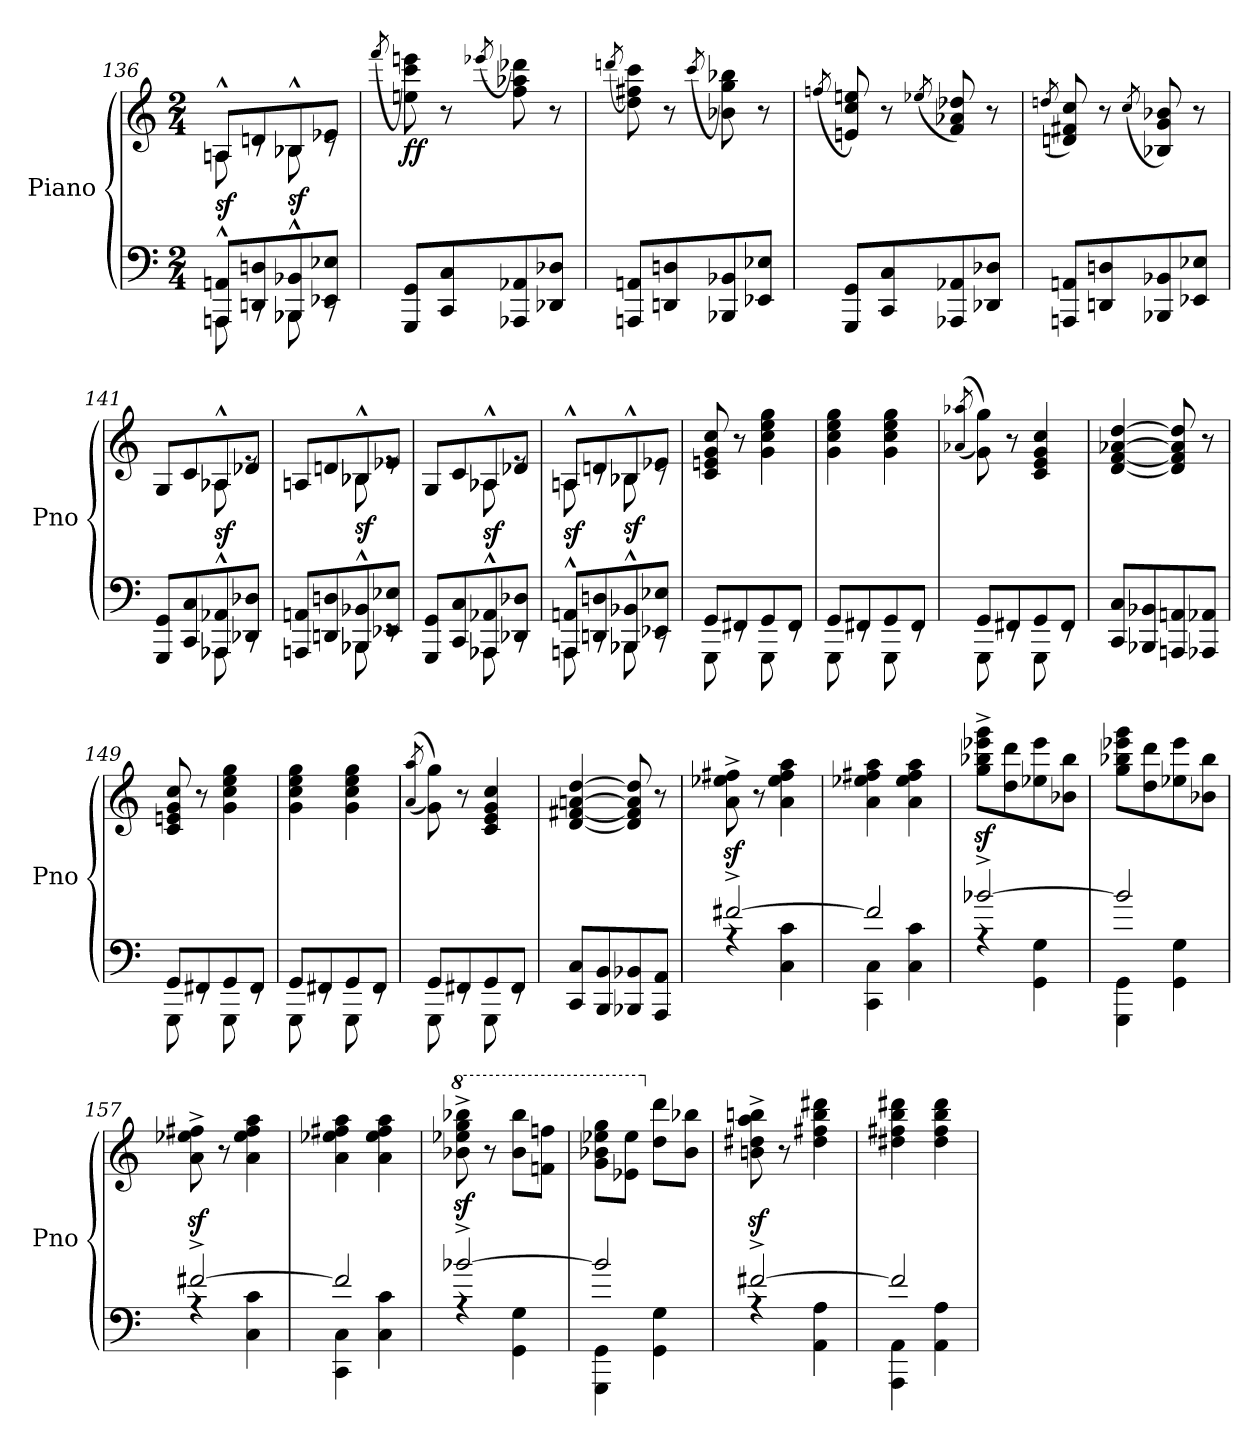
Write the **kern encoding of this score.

**kern	**kern	**dynam
*part1	*part1	*part1
*staff2	*staff1	*staff1/2
*I"Piano	*	*
*I'Pno	*	*
*clefF4	*clefG2	*
*k[]	*k[]	*
*M2/4	*M2/4	*
=136	=136	=136
*^	*^	*
!	!	!	!	!LO:DY:b
8AAAn/^^ 8AAn/^^L	8AAA\	8An^^/L	8A\	sf
8DDn/ 8Dn/	8rCC	8dn/	8rc	.
!	!	!	!	!LO:DY:b
8BBB-X/^^ 8BB-X/^^	8BBB-\	8B-X^^/	8B-\	sf
8EE-X/ 8E-X/J	8rCC	8e-X/J	8rc	.
*v	*v	*	*	*
*	*v	*v	*
!!LO:LB:g=z
=137	=137	=137
.	(>8qfff/	.
!	!	!LO:DY:b
8GGG/ 8GG/L	8een\ 8ccc\ 8eeen\)	ff
8CC/ 8C/	8r	.
.	(>8qeee-X/	.
8AAA-X/ 8AA-X/	8ff\ 8aa-X\ 8ddd-X\)	.
8DD-X/ 8D-X/J	8r	.
=138	=138	=138
.	(>8qdddn/	.
8AAAn/ 8AAn/L	8dd\ 8ff#X\ 8ccc\)	.
8DDn/ 8Dn/	8r	.
.	(>8qccc/	.
8BBB-X/ 8BB-X/	8b-X\ 8gg\ 8bb-X\)	.
8EE-X/ 8E-X/J	8r	.
=139	=139	=139
.	(>8qffn/	.
8GGG/ 8GG/L	8en/ 8cc/ 8een/)	.
8CC/ 8C/	8r	.
.	(>8qee-X/	.
8AAA-X/ 8AA-X/	8f/ 8a-X/ 8dd-X/)	.
8DD-X/ 8D-X/J	8r	.
=140	=140	=140
.	(>8qddn/	.
8AAAn/ 8AAn/L	8dn/ 8f#X/ 8cc/)	.
8DDn/ 8Dn/	8r	.
.	(>8qcc/	.
8BBB-X/ 8BB-X/	8B-X/ 8g/ 8b-X/)	.
8EE-X/ 8E-X/J	8r	.
=141	=141	=141
*^	*^	*
8GGG/ 8GG/L	4ryy	8G/L	4ryy	.
8CC/ 8C/	.	8c/	.	.
!	!	!	!	!LO:DY:b
8AAA-X/^^ 8AA-X/^^	8AAA-\	8A-X^^/	8A-\	sf
8DD-X/ 8D-X/J	8rCC	8d-X/J	8re	.
!!LO:LB:g=z	!!
=142	=142	=142	=142	=142
8AAAn/ 8AAn/L	4ryy	8An/L	4ryy	.
8DDn/ 8Dn/	.	8dn/	.	.
!	!	!	!	!LO:DY:b
8BBB-X/^^ 8BB-X/^^	8BBB-\	8B-X^^/	8B-\	sf
8EE-X/ 8E-X/J	8rEE	8e-X/J	8re	.
=143	=143	=143	=143	=143
8GGG/ 8GG/L	4ryy	8G/L	4ryy	.
8CC/ 8C/	.	8c/	.	.
!	!	!	!	!LO:DY:b
8AAA-X/^^ 8AA-X/^^	8AAA-\	8A-X^^/	8A-\	sf
8DD-X/ 8D-X/J	8rCC	8d-X/J	8re	.
=144	=144	=144	=144	=144
!	!	!	!	!LO:DY:b
8AAAn/^^ 8AAn/^^L	8AAA\	8An^^/L	8A\	sf
8DDn/ 8Dn/	8rCC	8dn/	8rc	.
!	!	!	!	!LO:DY:b
8BBB-X/^^ 8BB-X/^^	8BBB-\	8B-X^^/	8B-\	sf
8EE-X/ 8E-X/J	8rCC	8e-X/J	8rc	.
*	*	*v	*v	*
=145	=145	=145	=145
8GG/L	8GGG\	8c/ 8en/ 8g/ 8cc/	.
8FF#X/	8rEE	8r	.
8GG/	8GGG\	4g\ 4cc\ 4ee\ 4gg\	.
8FF#/J	8rEE	.	.
=146	=146	=146	=146
8GG/L	8GGG\	4g\ 4cc\ 4ee\ 4gg\	.
8FF#X/	8rEE	.	.
8GG/	8GGG\	4g\ 4cc\ 4ee\ 4gg\	.
8FF#/J	8rEE	.	.
!!LO:LB:g=z
=147	=147	=147	=147
.	.	(>(8qa-X/ 8qaa-X/	.
8GG/L	8GGG\	8g\ 8gg\))	.
8FF#X/	8rEE	8r	.
8GG/	8GGG\	4c/ 4e/ 4g/ 4cc/	.
8FF#/J	8rEE	.	.
*v	*v	*	*
=148	=148	=148
8CC/ 8C/L	[4d/ [4f/ [4a-X/ [4dd/	.
8BBB-X/ 8BB-X/	.	.
8AAAn/ 8AAn/	8d/] 8f/] 8a-/] 8dd/]	.
8AAA-X/ 8AA-X/J	8r	.
=149	=149	=149
*^	*	*
8GG/L	8GGG\	8c/ 8en/ 8g/ 8cc/	.
8FF#X/	8rEE	8r	.
8GG/	8GGG\	4g\ 4cc\ 4ee\ 4gg\	.
8FF#/J	8rEE	.	.
=150	=150	=150	=150
8GG/L	8GGG\	4g\ 4cc\ 4ee\ 4gg\	.
8FF#X/	8rEE	.	.
8GG/	8GGG\	4g\ 4cc\ 4ee\ 4gg\	.
8FF#/J	8rEE	.	.
=151	=151	=151	=151
.	.	(>(8qa/ 8qaa/	.
8GG/L	8GGG\	8g\ 8gg\))	.
8FF#X/	8rEE	8r	.
8GG/	8GGG\	4c/ 4e/ 4g/ 4cc/	.
8FF#/J	8rEE	.	.
*v	*v	*	*
=152	=152	=152
8CC/ 8C/L	[4d/ [4f#X/ [4an/ [4dd/	.
8BBB/ 8BB/	.	.
8BBB-X/ 8BB-X/	8d/] 8f#/] 8a/] 8dd/]	.
8AAA/ 8AA/J	8r	.
!!LO:PB:g=z
=153	=153	=153
*^	*	*
[2f#X^/	4rA	8a\z<^ 8ee-X\z<^ 8ff#X\z<^	.
.	.	8r	.
.	4C\ 4c\	4a\ 4ee-\ 4ff#\ 4aa\	.
=154	=154	=154	=154
2f#/]	4CC\ 4C\	4a\ 4ee-X\ 4ff#X\ 4aa\	.
.	4C\ 4c\	4a\ 4ee-\ 4ff#\ 4aa\	.
=155	=155	=155	=155
[2b-X^/	4rA	8gg\z<^ 8bb-X\z<^ 8eee-X\z<^ 8ggg\z<^L	.
.	.	8dd\ 8ddd\	.
.	4GG\ 4G\	8ee-X\ 8eee-\	.
.	.	8b-X\ 8bb-\J	.
=156	=156	=156	=156
2b-/]	4GGG\ 4GG\	8gg\ 8bb-X\ 8eee-X\ 8ggg\L	.
.	.	8dd\ 8ddd\	.
.	4GG\ 4G\	8ee-X\ 8eee-\	.
.	.	8b-X\ 8bb-\J	.
=157	=157	=157	=157
[2f#X^/	4rA	8a\z<^ 8ee-X\z<^ 8ff#X\z<^	.
.	.	8r	.
.	4C\ 4c\	4a\ 4ee-\ 4ff#\ 4aa\	.
=158	=158	=158	=158
2f#/]	4CC\ 4C\	4a\ 4ee-X\ 4ff#X\ 4aa\	.
.	4C\ 4c\	4a\ 4ee-\ 4ff#\ 4aa\	.
!!LO:LB:g=z
=159	=159	=159	=159
*	*	*8va	*
[2b-X^/	4rA	8bb-X\z<^ 8eee-X\z<^ 8ggg\z<^ 8bbb-X\z<^	.
.	.	8r	.
.	4GG\ 4G\	8bb-\ 8bbb-\L	.
.	.	8ffn\ 8fffn\J	.
=160	=160	=160	=160
2b-/]	4GGG\ 4GG\	8gg\ 8bb-X\ 8eee-X\ 8ggg\L	.
.	.	8ee-X\ 8eee-\J	.
*	*	*X8va	*
.	4GG\ 4G\	8dd\ 8ddd\L	.
.	.	8b-\ 8bb-X\J	.
=161	=161	=161	=161
[2f#X^/	4rA	8bn\z<^ 8dd#X\z<^ 8aa\z<^ 8bbn\z<^	.
.	.	8r	.
.	4AA\ 4A\	4dd#\ 4ff#X\ 4bb\ 4ddd#X\	.
=162	=162	=162	=162
2f#/]	4AAA\ 4AA\	4dd#X\ 4ff#X\ 4bb\ 4ddd#X\	.
.	4AA\ 4A\	4dd#\ 4ff#\ 4bb\ 4ddd#\	.
*v	*v	*	*
=	=	=
*-	*-	*-
